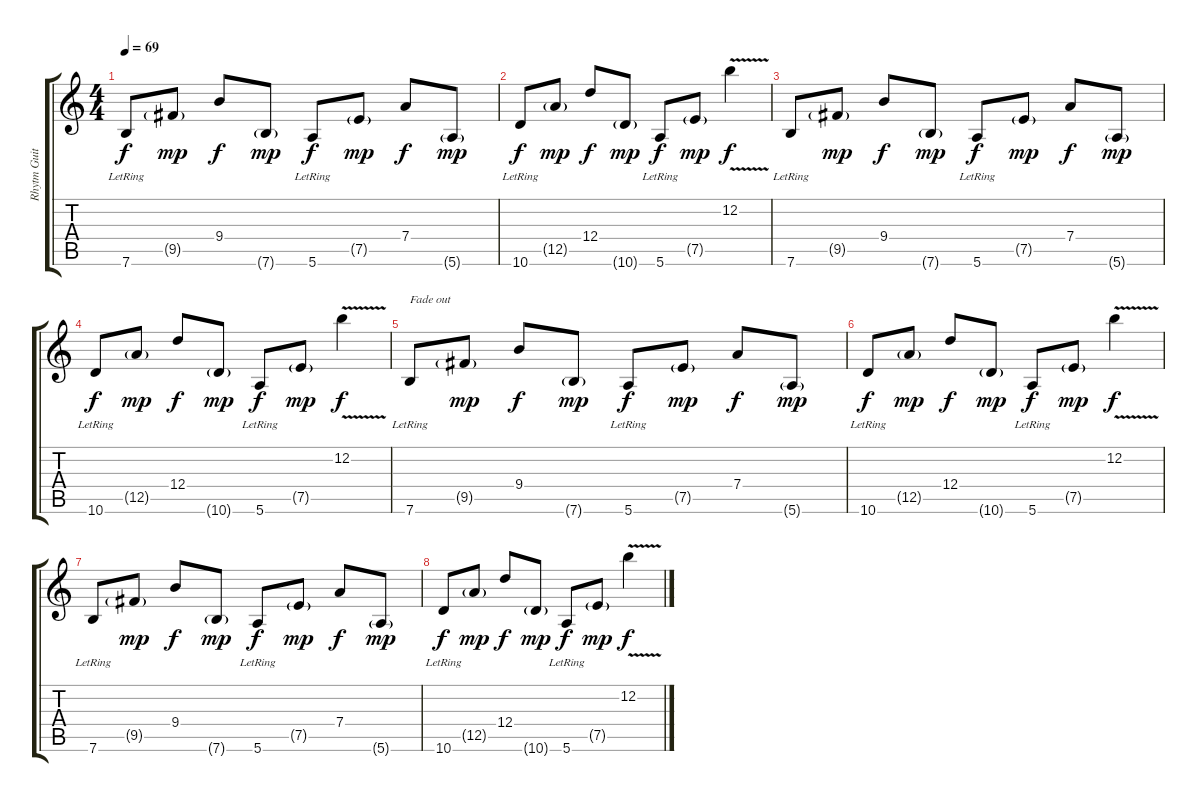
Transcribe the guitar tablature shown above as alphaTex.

\track ("Rhytm Guitar" "Rhytm Guit") {instrument acousticguitarnylon}
\staff {score tabs}
\tuning (E4 B3 G3 D3 A2 E2) {hide}
\ts (4 4)
\tempo 69
\clef g2
\ks c
7.6{lr}.8{dy f} 9.5{g}.8{dy mp} 9.4.8{dy f} 7.6{g}.8{dy mp} 5.6{lr}.8{dy f} 7.5{g}.8{dy mp} 7.4.8{dy f} 5.6{g}.8{dy mp} |
10.6{lr}.8{dy f} 12.5{g}.8{dy mp} 12.4.8{dy f} 10.6{g}.8{dy mp} 5.6{lr}.8{dy f} 7.5{g}.8{dy mp} 12.2{v}.4{dy f} |
7.6{lr}.8 9.5{g}.8{dy mp} 9.4.8{dy f} 7.6{g}.8{dy mp} 5.6{lr}.8{dy f} 7.5{g}.8{dy mp} 7.4.8{dy f} 5.6{g}.8{dy mp} |
10.6{lr}.8{dy f} 12.5{g}.8{dy mp} 12.4.8{dy f} 10.6{g}.8{dy mp} 5.6{lr}.8{dy f} 7.5{g}.8{dy mp} 12.2{v}.4{dy f} |
7.6{lr}.8{txt "Fade out" volume 0} 9.5{g}.8{dy mp} 9.4.8{dy f} 7.6{g}.8{dy mp} 5.6{lr}.8{dy f} 7.5{g}.8{dy mp} 7.4.8{dy f} 5.6{g}.8{dy mp} |
10.6{lr}.8{dy f} 12.5{g}.8{dy mp} 12.4.8{dy f} 10.6{g}.8{dy mp} 5.6{lr}.8{dy f} 7.5{g}.8{dy mp} 12.2{v}.4{dy f} |
7.6{lr}.8 9.5{g}.8{dy mp} 9.4.8{dy f} 7.6{g}.8{dy mp} 5.6{lr}.8{dy f} 7.5{g}.8{dy mp} 7.4.8{dy f} 5.6{g}.8{dy mp} |
10.6{lr}.8{dy f} 12.5{g}.8{dy mp} 12.4.8{dy f} 10.6{g}.8{dy mp} 5.6{lr}.8{dy f} 7.5{g}.8{dy mp} 12.2{v}.4{dy f}
